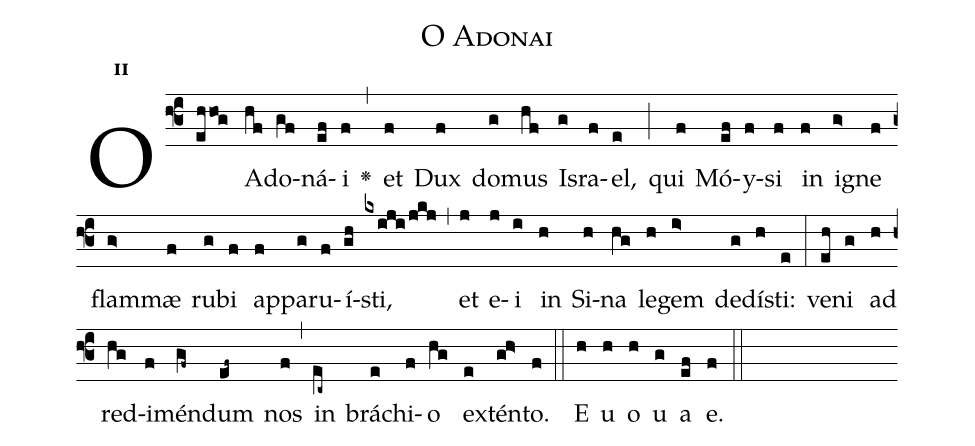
name:O Adonai;
office-part:Antiphona;
mode:2;
%%
initial-style: 1;
name: O Adonai
book: Antiphonae & Responsoria/Tomus I, p. 66;
occasion: Die 18 Dec;
office-part: Vesperae Ant E;
user-notes: ;
commentary: ;
annotation: 2d;
centering-scheme: english;
fontsize: 12;
font: OFLSortsMillGoudy;
height: 11;
width: 4.5;
%%
(f3)O(ehhog) A(hf)do(gf)ná(ef)i(f) <v>\greheightstar</v>(,) et(f) Dux(f) do(g)mus(hf) Is(g)ra(f)el,(e) (;) qui(f) Mó(ef)y(f)si(f) in(f) i(g>)gne(f) flam(g>)mæ(f) ru(g)bi(f) ap(f)pa(g)ru(f)í(gh)sti,(kxiji/jkj) (,) et(j) e(j)i(i) in(h) Si(h)na(hg) le(h)gem(i>) de(g)dí(h)sti:(e) (:) ve(eh)ni(g) ad(h) red(hg)i(f)mén(gf~)dum(ef~) nos(f) (,) in(ec~) brá(e)chi(f)o(hg) ex(e)tén(gh>)to.(f) (::)
E(h) u(h) o(h) u(g) a(ef) e.(f) (::)
